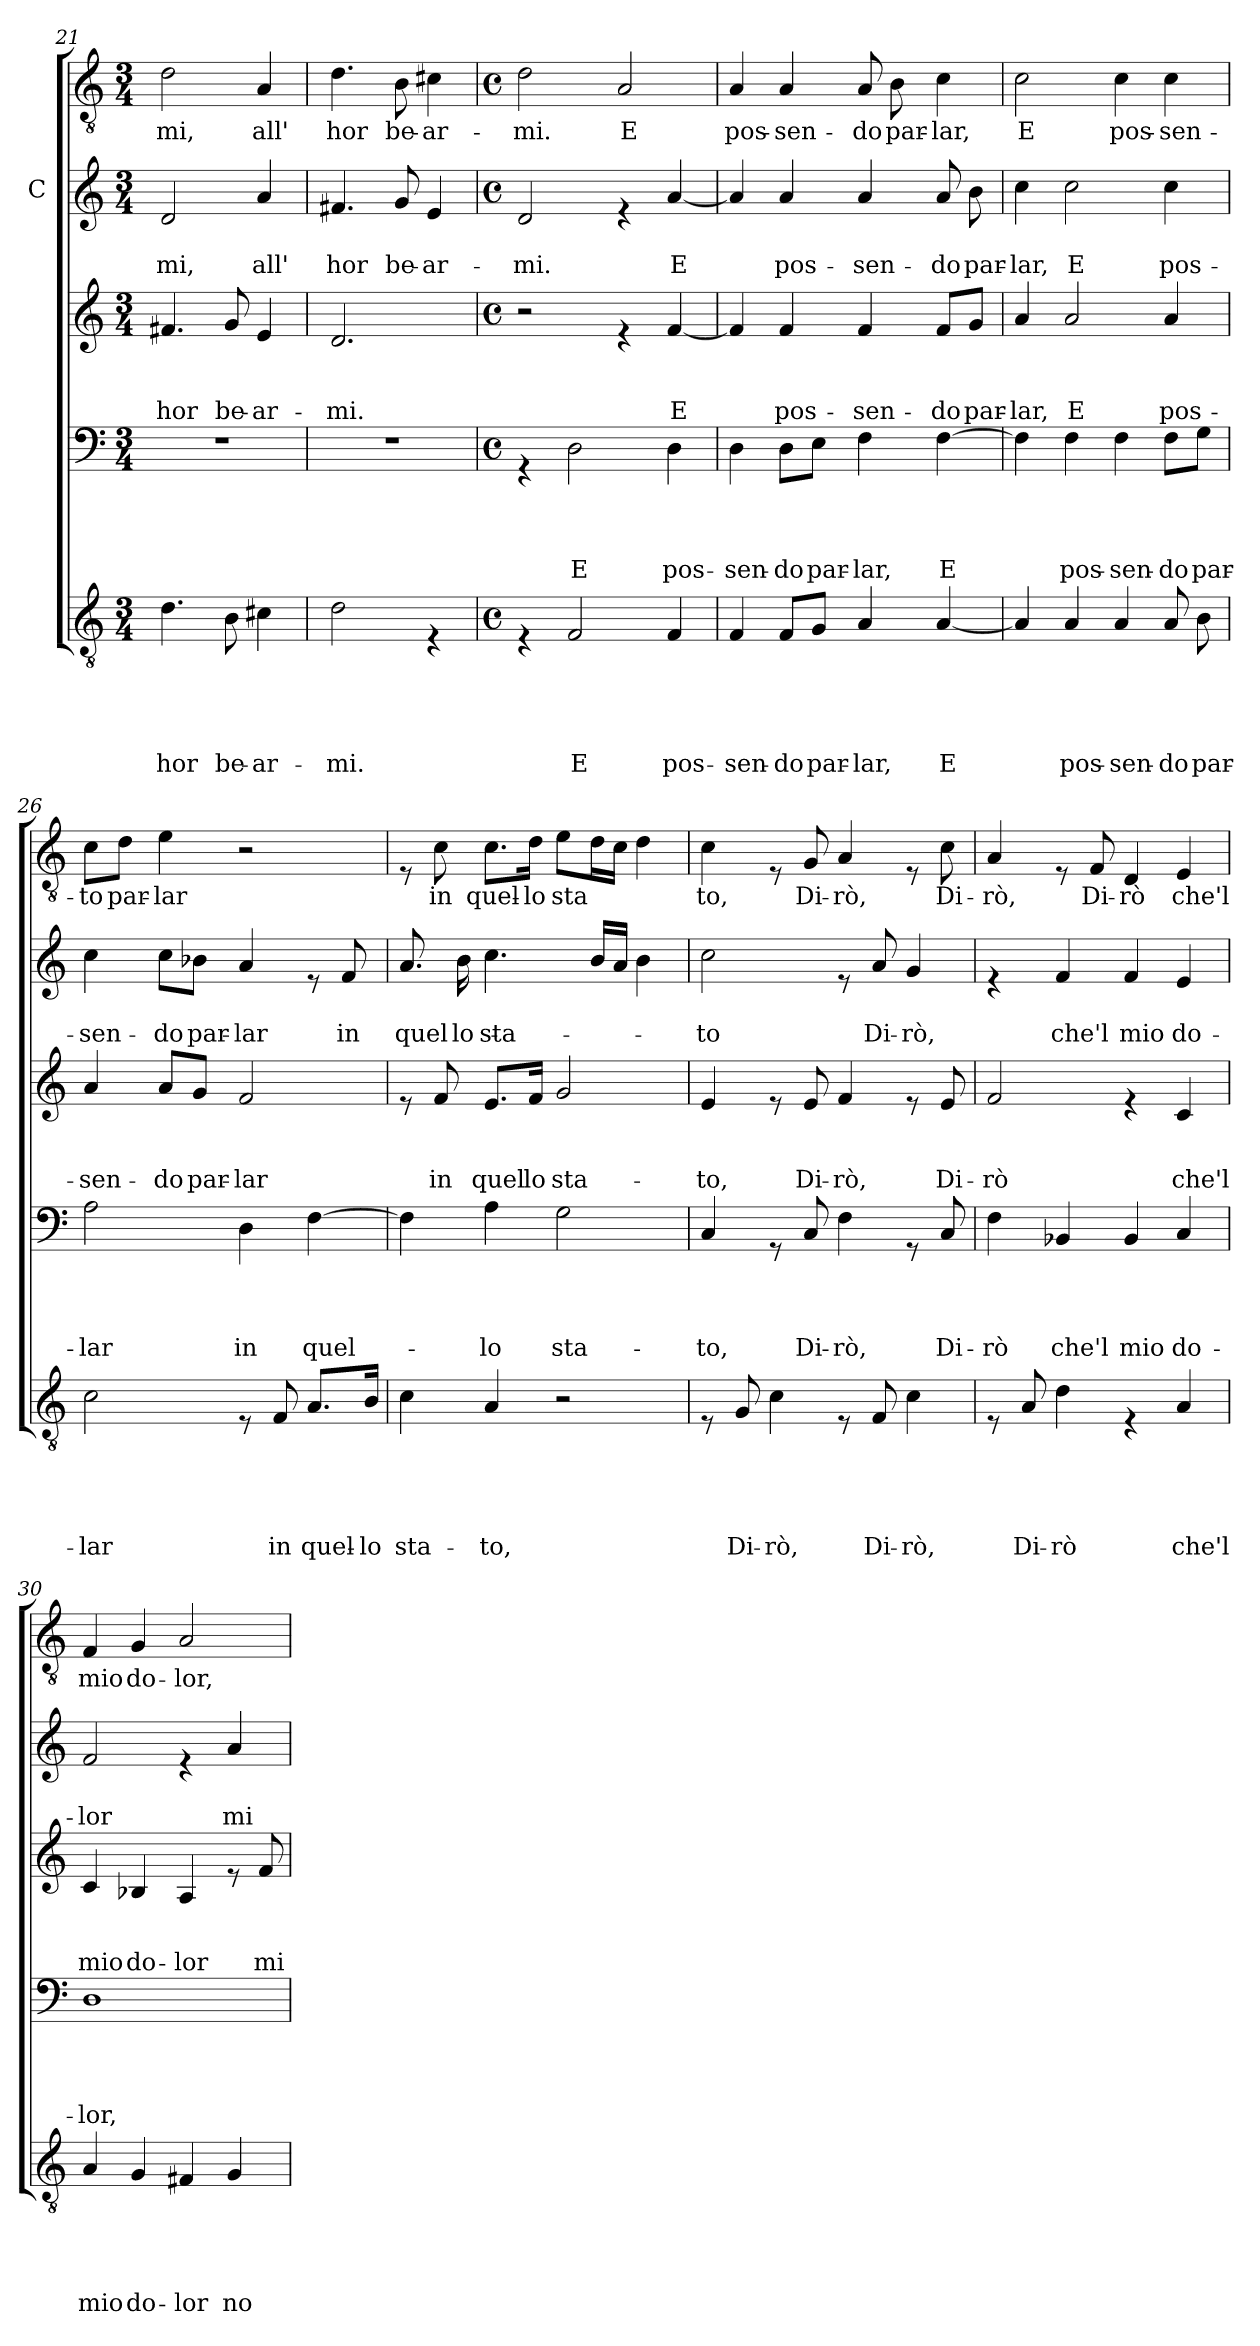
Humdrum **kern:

**kern	**text	**text	**text	**text	**text	**kern	**text	**text	**text	**text	**kern	**text	**text	**text	**kern	**text	**text	**kern	**text
*part5	*part5	*part5	*part5	*part5	*part5	*part4	*part4	*part4	*part4	*part4	*part3	*part3	*part3	*part3	*part2	*part2	*part2	*part1	*part1
*staff5	*staff5	*staff5	*staff5	*staff5	*staff5	*staff4	*staff4	*staff4	*staff4	*staff4	*staff3	*staff3	*staff3	*staff3	*staff2	*staff2	*staff2	*staff1	*staff1
*	*	*	*	*	*	*	*	*	*	*	*	*	*	*	*I"C	*	*	*	*
*clefGv2	*	*	*	*	*	*clefF4	*	*	*	*	*clefG2	*	*	*	*clefG2	*	*	*clefGv2	*
*k[]	*	*	*	*	*	*k[]	*	*	*	*	*k[]	*	*	*	*k[]	*	*	*k[]	*
*C:	*	*	*	*	*	*C:	*	*	*	*	*C:	*	*	*	*C:	*	*	*C:	*
*M3/4	*	*	*	*	*	*M3/4	*	*	*	*	*M3/4	*	*	*	*M3/4	*	*	*M3/4	*
=21	=21	=21	=21	=21	=21	=21	=21	=21	=21	=21	=21	=21	=21	=21	=21	=21	=21	=21	=21
!	!	!	!	!	!LO:LY:b	!	!	!	!	!	!	!	!	!LO:LY:b	!	!	!LO:LY:b	!	!LO:LY:b
4.d\	.	.	.	.	hor	2.r	.	.	.	.	4.f#X/	.	.	hor	2d/	.	-mi,	2d\	-mi,
!	!	!	!	!	!LO:LY:b	!	!	!	!	!	!	!	!	!LO:LY:b	!	!	!	!	!
8B\	.	.	.	.	be-	.	.	.	.	.	8g/	.	.	be-	.	.	.	.	.
!	!	!	!	!	!LO:LY:b	!	!	!	!	!	!	!	!	!LO:LY:b	!	!	!LO:LY:b	!	!LO:LY:b
4c#X\	.	.	.	.	-ar-	.	.	.	.	.	4e/	.	.	-ar-	4a/	.	all'	4A/	all'
=22	=22	=22	=22	=22	=22	=22	=22	=22	=22	=22	=22	=22	=22	=22	=22	=22	=22	=22	=22
!	!	!	!	!	!LO:LY:b	!	!	!	!	!	!	!	!	!LO:LY:b	!	!	!LO:LY:b	!	!LO:LY:b
2d\	.	.	.	.	-mi.	2.r	.	.	.	.	2.d/	.	.	-mi.	4.f#X/	.	hor	4.d\	hor
!	!	!	!	!	!	!	!	!	!	!	!	!	!	!	!	!	!LO:LY:b	!	!LO:LY:b
.	.	.	.	.	.	.	.	.	.	.	.	.	.	.	8g/	.	be-	8B\	be-
!	!	!	!	!	!	!	!	!	!	!	!	!	!	!	!	!	!LO:LY:b	!	!LO:LY:b
4rE	.	.	.	.	.	.	.	.	.	.	.	.	.	.	4e/	.	-ar-	4c#X\	-ar-
=23	=23	=23	=23	=23	=23	=23	=23	=23	=23	=23	=23	=23	=23	=23	=23	=23	=23	=23	=23
*M4/4	*	*	*	*	*	*M4/4	*	*	*	*	*M4/4	*	*	*	*M4/4	*	*	*M4/4	*
*met(c)	*	*	*	*	*	*met(c)	*	*	*	*	*met(c)	*	*	*	*met(c)	*	*	*met(c)	*
*	*	*	*	*	*	*	*	*	*	*	*	*	*	*	*	*	*	*MM60	*
!	!	!	!	!	!	!	!	!	!	!	!	!	!	!	!	!	!LO:LY:b	!	!LO:LY:b
4rE	.	.	.	.	.	4rGG	.	.	.	.	2r	.	.	.	2d/	.	-mi.	2d\	-mi.
!	!	!	!	!	!LO:LY:b	!	!	!	!	!LO:LY:b	!	!	!	!	!	!	!	!	!
2F/	.	.	.	.	E	2D\	.	.	.	E	.	.	.	.	.	.	.	.	.
!	!	!	!	!	!	!	!	!	!	!	!	!	!	!	!	!	!	!	!LO:LY:b
.	.	.	.	.	.	.	.	.	.	.	4re	.	.	.	4re	.	.	2A/	E
!	!	!	!	!	!LO:LY:b	!	!	!	!	!LO:LY:b	!	!	!	!LO:LY:b	!	!	!LO:LY:b	!	!
4F/	.	.	.	.	pos-	4D\	.	.	.	pos-	[<4f/	.	.	E	[<4a/	.	E	.	.
!!LO:LB:g=z
=24	=24	=24	=24	=24	=24	=24	=24	=24	=24	=24	=24	=24	=24	=24	=24	=24	=24	=24	=24
!	!	!	!	!	!LO:LY:b	!	!	!	!	!LO:LY:b	!	!	!	!	!	!	!	!	!LO:LY:b
4F/	.	.	.	.	-sen-	4D\	.	.	.	-sen-	4f/]	.	.	.	4a/]	.	.	4A/	pos-
!	!	!	!	!	!LO:LY:b	!	!	!	!	!LO:LY:b	!	!	!	!LO:LY:b	!	!	!LO:LY:b	!	!LO:LY:b
8F/L	.	.	.	.	-do	8D\L	.	.	.	-do	4f/	.	.	pos-	4a/	.	pos-	4A/	-sen-
!	!	!	!	!	!LO:LY:b	!	!	!	!	!LO:LY:b	!	!	!	!	!	!	!	!	!
8G/J	.	.	.	.	par-	8E\J	.	.	.	par-	.	.	.	.	.	.	.	.	.
!	!	!	!	!	!LO:LY:b	!	!	!	!	!LO:LY:b	!	!	!	!LO:LY:b	!	!	!LO:LY:b	!	!LO:LY:b
4A/	.	.	.	.	-lar,	4F\	.	.	.	-lar,	4f/	.	.	-sen-	4a/	.	-sen-	8A/	-do
!	!	!	!	!	!	!	!	!	!	!	!	!	!	!	!	!	!	!	!LO:LY:b
.	.	.	.	.	.	.	.	.	.	.	.	.	.	.	.	.	.	8B\	par-
!	!	!	!	!	!LO:LY:b	!	!	!	!	!LO:LY:b	!	!	!	!LO:LY:b	!	!	!LO:LY:b	!	!LO:LY:b
[<4A/	.	.	.	.	E	[>4F\	.	.	.	E	8f/L	.	.	-do	8a/	.	-do	4c\	-lar,
!	!	!	!	!	!	!	!	!	!	!	!	!	!	!LO:LY:b	!	!	!LO:LY:b	!	!
.	.	.	.	.	.	.	.	.	.	.	8g/J	.	.	par-	8b\	.	par-	.	.
=25	=25	=25	=25	=25	=25	=25	=25	=25	=25	=25	=25	=25	=25	=25	=25	=25	=25	=25	=25
!	!	!	!	!	!	!	!	!	!	!	!	!	!	!LO:LY:b	!	!	!LO:LY:b	!	!LO:LY:b
4A/]	.	.	.	.	.	4F\]	.	.	.	.	4a/	.	.	-lar,	4cc\	.	-lar,	2c\	E
!	!	!	!	!	!LO:LY:b	!	!	!	!	!LO:LY:b	!	!	!	!LO:LY:b	!	!	!LO:LY:b	!	!
4A/	.	.	.	.	pos-	4F\	.	.	.	pos-	2a/	.	.	E	2cc\	.	E	.	.
!	!	!	!	!	!LO:LY:b	!	!	!	!	!LO:LY:b	!	!	!	!	!	!	!	!	!LO:LY:b
4A/	.	.	.	.	-sen-	4F\	.	.	.	-sen-	.	.	.	.	.	.	.	4c\	pos-
!	!	!	!	!	!LO:LY:b	!	!	!	!	!LO:LY:b	!	!	!	!LO:LY:b	!	!	!LO:LY:b	!	!LO:LY:b
8A/	.	.	.	.	-do	8F\L	.	.	.	-do	4a/	.	.	pos-	4cc\	.	pos-	4c\	-sen-
!	!	!	!	!	!LO:LY:b	!	!	!	!	!LO:LY:b	!	!	!	!	!	!	!	!	!
8B\	.	.	.	.	par-	8G\J	.	.	.	par-	.	.	.	.	.	.	.	.	.
=26	=26	=26	=26	=26	=26	=26	=26	=26	=26	=26	=26	=26	=26	=26	=26	=26	=26	=26	=26
!	!	!	!	!	!LO:LY:b	!	!	!	!	!LO:LY:b	!	!	!	!LO:LY:b	!	!	!LO:LY:b	!	!LO:LY:b
2c\	.	.	.	.	-lar	2A\	.	.	.	-lar	4a/	.	.	-sen-	4cc\	.	-sen-	8c\L	-to
!	!	!	!	!	!	!	!	!	!	!	!	!	!	!	!	!	!	!	!LO:LY:b
.	.	.	.	.	.	.	.	.	.	.	.	.	.	.	.	.	.	8d\J	par-
!	!	!	!	!	!	!	!	!	!	!	!	!	!	!LO:LY:b	!	!	!LO:LY:b	!	!LO:LY:b
.	.	.	.	.	.	.	.	.	.	.	8a/L	.	.	-do	8cc\L	.	-do	4e\	-lar
!	!	!	!	!	!	!	!	!	!	!	!	!	!	!LO:LY:b	!	!	!LO:LY:b	!	!
.	.	.	.	.	.	.	.	.	.	.	8g/J	.	.	par-	8b-X\J	.	par-	.	.
!	!	!	!	!	!	!	!	!	!	!LO:LY:b	!	!	!	!LO:LY:b	!	!	!LO:LY:b	!	!
8rE	.	.	.	.	.	4D\	.	.	.	in	2f/	.	.	-lar	4a/	.	-lar	2r	.
!	!	!	!	!	!LO:LY:b	!	!	!	!	!	!	!	!	!	!	!	!	!	!
8F/	.	.	.	.	in	.	.	.	.	.	.	.	.	.	.	.	.	.	.
!	!	!	!	!	!LO:LY:b	!	!	!	!	!LO:LY:b	!	!	!	!	!	!	!	!	!
8.A/L	.	.	.	.	quel-	[>4F\	.	.	.	quel-	.	.	.	.	8re	.	.	.	.
!	!	!	!	!	!	!	!	!	!	!	!	!	!	!	!	!	!LO:LY:b	!	!
.	.	.	.	.	.	.	.	.	.	.	.	.	.	.	8f/	.	in	.	.
!	!	!	!	!	!LO:LY:b	!	!	!	!	!	!	!	!	!	!	!	!	!	!
16B/Jk	.	.	.	.	-lo	.	.	.	.	.	.	.	.	.	.	.	.	.	.
!!LO:LB:g=z
=27	=27	=27	=27	=27	=27	=27	=27	=27	=27	=27	=27	=27	=27	=27	=27	=27	=27	=27	=27
!	!	!	!	!	!LO:LY:b	!	!	!	!	!	!	!	!	!	!	!	!LO:LY:b	!	!
*	*	*	*	*	*	*	*	*	*	*	*	*	*	*	*^	*	*	*	*
4c\	.	.	.	.	sta-	4F\]	.	.	.	.	8re	.	.	.	8.a/	8.ryy	.	quel-	8rE	.
!	!	!	!	!	!	!	!	!	!	!	!	!	!	!LO:LY:b	!	!	!	!	!	!LO:LY:b
.	.	.	.	.	.	.	.	.	.	.	8f/	.	.	in	.	.	.	.	8c\	in
!	!	!	!	!	!	!	!	!	!	!	!	!	!	!	!	!	!	!LO:LY:b	!	!
.	.	.	.	.	.	.	.	.	.	.	.	.	.	.	4..ryy	16b\	.	-lo	.	.
!	!	!	!	!	!LO:LY:b	!	!	!	!	!LO:LY:b	!	!	!	!LO:LY:b	!	!	!	!LO:LY:b	!	!LO:LY:b
4A/	.	.	.	.	-to,	4A\	.	.	.	-lo	8.e/L	.	.	quel	.	4.cc\	.	sta	8.c\L	quel-
!	!	!	!	!	!	!	!	!	!	!	!	!	!	!LO:LY:b	!	!	!	!	!	!LO:LY:b
.	.	.	.	.	.	.	.	.	.	.	16f/Jk	.	.	lo	.	.	.	.	16d\Jk	-lo
!	!	!	!	!	!	!	!	!	!	!LO:LY:b	!	!	!	!LO:LY:b	!	!	!	!	!	!LO:LY:b
2r	.	.	.	.	.	2G\	.	.	.	sta-	2g/	.	.	sta-	.	.	.	.	8e\L	sta
.	.	.	.	.	.	.	.	.	.	.	.	.	.	.	16b/LL	8ryy	.	.	16d\L	.
.	.	.	.	.	.	.	.	.	.	.	.	.	.	.	16a/JJ	.	.	.	16c\JJ	.
.	.	.	.	.	.	.	.	.	.	.	.	.	.	.	4ryy	4b\	.	.	4d\	.
=28	=28	=28	=28	=28	=28	=28	=28	=28	=28	=28	=28	=28	=28	=28	=28	=28	=28	=28	=28	=28
!	!	!	!	!	!	!	!	!	!	!LO:LY:b	!	!	!	!LO:LY:b	!	!	!	!LO:LY:b	!	!LO:LY:b
*	*	*	*	*	*	*	*	*	*	*	*	*	*	*	*v	*v	*	*	*	*
8rE	.	.	.	.	.	4C/	.	.	.	-to,	4e/	.	.	-to,	2cc\	.	to	4c\	to,
!	!	!	!	!	!LO:LY:b	!	!	!	!	!	!	!	!	!	!	!	!	!	!
8G/	.	.	.	.	Di-	.	.	.	.	.	.	.	.	.	.	.	.	.	.
!	!	!	!	!	!LO:LY:b	!	!	!	!	!	!	!	!	!	!	!	!	!	!
4c\	.	.	.	.	-rò,	8rGG	.	.	.	.	8re	.	.	.	.	.	.	8rE	.
!	!	!	!	!	!	!	!	!	!	!LO:LY:b	!	!	!	!LO:LY:b	!	!	!	!	!LO:LY:b
.	.	.	.	.	.	8C/	.	.	.	Di-	8e/	.	.	Di-	.	.	.	8G/	Di-
!	!	!	!	!	!	!	!	!	!	!LO:LY:b	!	!	!	!LO:LY:b	!	!	!	!	!LO:LY:b
8rE	.	.	.	.	.	4F\	.	.	.	-rò,	4f/	.	.	-rò,	8re	.	.	4A/	-rò,
!	!	!	!	!	!LO:LY:b	!	!	!	!	!	!	!	!	!	!	!	!LO:LY:b	!	!
8F/	.	.	.	.	Di-	.	.	.	.	.	.	.	.	.	8a/	.	Di-	.	.
!	!	!	!	!	!LO:LY:b	!	!	!	!	!	!	!	!	!	!	!	!LO:LY:b	!	!
4c\	.	.	.	.	-rò,	8rGG	.	.	.	.	8re	.	.	.	4g/	.	-rò,	8rE	.
!	!	!	!	!	!	!	!	!	!	!LO:LY:b	!	!	!	!LO:LY:b	!	!	!	!	!LO:LY:b
.	.	.	.	.	.	8C/	.	.	.	Di-	8e/	.	.	Di-	.	.	.	8c\	Di-
=29	=29	=29	=29	=29	=29	=29	=29	=29	=29	=29	=29	=29	=29	=29	=29	=29	=29	=29	=29
!	!	!	!	!	!	!	!	!	!	!LO:LY:b	!	!	!	!LO:LY:b	!	!	!	!	!LO:LY:b
8rE	.	.	.	.	.	4F\	.	.	.	-rò	2f/	.	.	-rò	4re	.	.	4A/	-rò,
!	!	!	!	!	!LO:LY:b	!	!	!	!	!	!	!	!	!	!	!	!	!	!
8A/	.	.	.	.	Di-	.	.	.	.	.	.	.	.	.	.	.	.	.	.
!	!	!	!	!	!LO:LY:b	!	!	!	!	!LO:LY:b	!	!	!	!	!	!	!LO:LY:b	!	!
4d\	.	.	.	.	-rò	4BB-X/	.	.	.	che'l	.	.	.	.	4f/	.	che'l	8rE	.
!	!	!	!	!	!	!	!	!	!	!	!	!	!	!	!	!	!	!	!LO:LY:b
.	.	.	.	.	.	.	.	.	.	.	.	.	.	.	.	.	.	8F/	Di-
!	!	!	!	!	!	!	!	!	!	!LO:LY:b	!	!	!	!	!	!	!LO:LY:b	!	!LO:LY:b
4rE	.	.	.	.	.	4BB-/	.	.	.	mio	4re	.	.	.	4f/	.	mio	4D/	-rò
!	!	!	!	!	!LO:LY:b	!	!	!	!	!LO:LY:b	!	!	!	!LO:LY:b	!	!	!LO:LY:b	!	!LO:LY:b
4A/	.	.	.	.	che'l	4C/	.	.	.	do-	4c/	.	.	che'l	4e/	.	do-	4E/	che'l
=30	=30	=30	=30	=30	=30	=30	=30	=30	=30	=30	=30	=30	=30	=30	=30	=30	=30	=30	=30
!	!	!	!	!	!LO:LY:b	!	!	!	!	!LO:LY:b	!	!	!	!LO:LY:b	!	!	!LO:LY:b	!	!LO:LY:b
4A/	.	.	.	.	mio	1D	.	.	.	-lor,	4c/	.	.	mio	2f/	.	-lor	4F/	mio
!	!	!	!	!	!LO:LY:b	!	!	!	!	!	!	!	!	!LO:LY:b	!	!	!	!	!LO:LY:b
4G/	.	.	.	.	do-	.	.	.	.	.	4B-X/	.	.	do-	.	.	.	4G/	do-
!	!	!	!	!	!LO:LY:b	!	!	!	!	!	!	!	!	!LO:LY:b	!	!	!	!	!LO:LY:b
4F#X/	.	.	.	.	-lor	.	.	.	.	.	4A/	.	.	-lor	4re	.	.	2A/	-lor,
!	!	!	!	!	!LO:LY:b	!	!	!	!	!	!	!	!	!	!	!	!LO:LY:b	!	!
4G/	.	.	.	.	no	.	.	.	.	.	8re	.	.	.	4a/	.	mi	.	.
!	!	!	!	!	!	!	!	!	!	!	!	!	!	!LO:LY:b	!	!	!	!	!
.	.	.	.	.	.	.	.	.	.	.	8f/	.	.	mi	.	.	.	.	.
=	=	=	=	=	=	=	=	=	=	=	=	=	=	=	=	=	=	=	=
*-	*-	*-	*-	*-	*-	*-	*-	*-	*-	*-	*-	*-	*-	*-	*-	*-	*-	*-	*-
